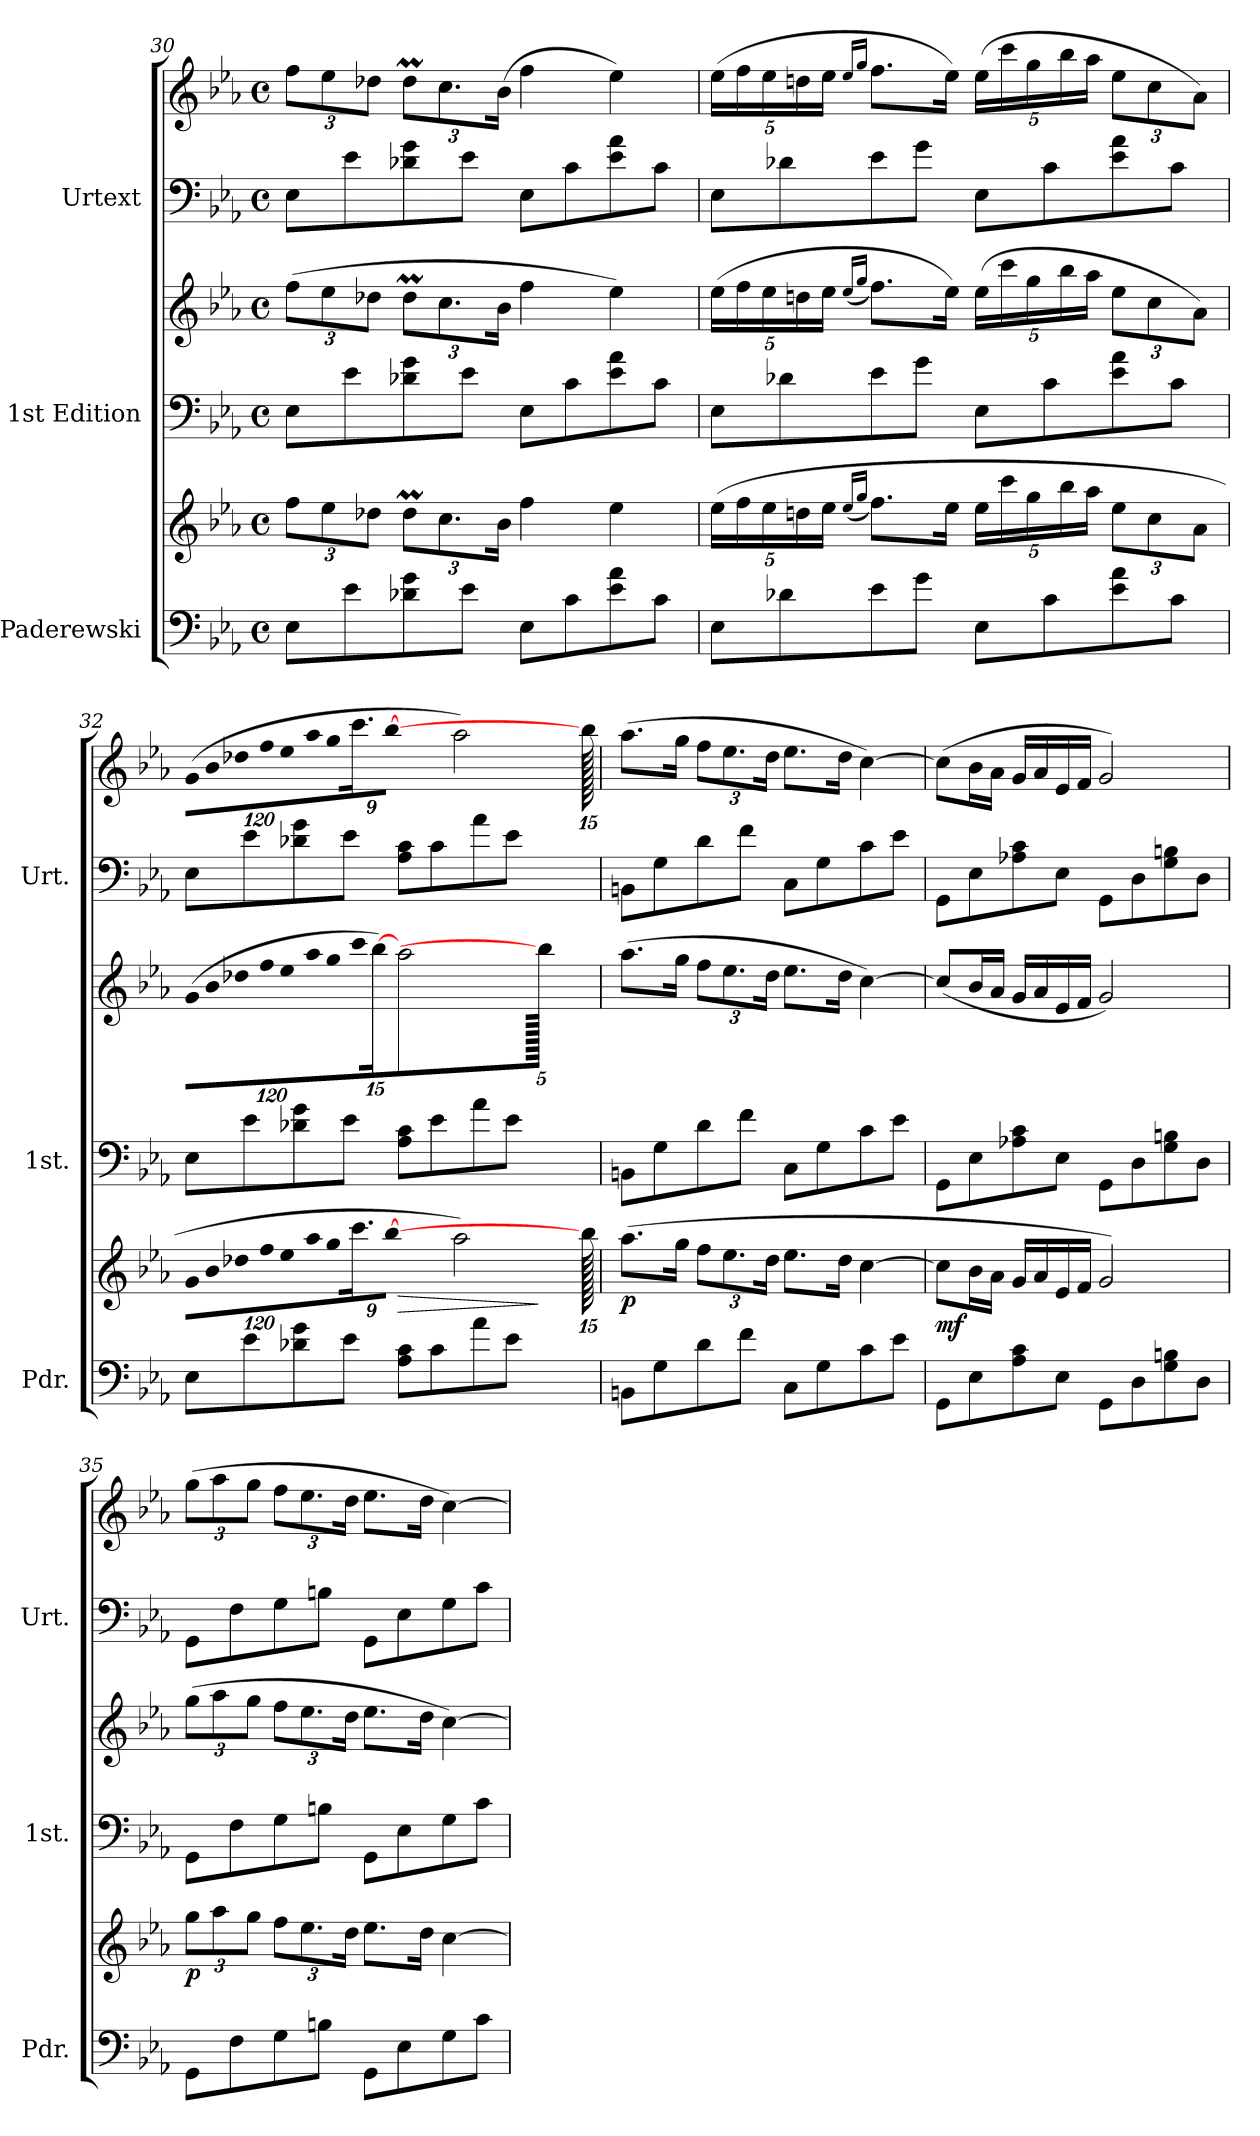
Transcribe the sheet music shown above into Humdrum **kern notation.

**kern	**kern	**dynam	**kern	**kern	**kern	**kern
*part3	*part3	*part3	*part2	*part2	*part1	*part1
*staff6	*staff5	*staff5/6	*staff4	*staff3	*staff2	*staff1
*I"Paderewski	*	*	*I"1st Edition	*	*I"Urtext	*
*I'Pdr.	*	*	*I'1st.	*	*I'Urt.	*
*clefF4	*clefG2	*	*clefF4	*clefG2	*clefF4	*clefG2
*k[b-e-a-]	*k[b-e-a-]	*	*k[b-e-a-]	*k[b-e-a-]	*k[b-e-a-]	*k[b-e-a-]
*M4/4	*M4/4	*	*M4/4	*M4/4	*M4/4	*M4/4
*met(c)	*met(c)	*	*met(c)	*met(c)	*met(c)	*met(c)
*	*Xbrackettup	*	*	*Xbrackettup	*	*Xbrackettup
=30	=30	=30	=30	=30	=30	=30
8E-\L	12ff\L	.	8E-\L	(12ff\L	8E-\L	12ff\L
.	12ee-\	.	.	12ee-\	.	12ee-\
8e-\	.	.	8e-\	.	8e-\	.
.	12dd-X\J	.	.	12dd-X\J	.	12dd-X\J
8d-X\ 8g\	12dd-M\L	.	8d-X\ 8g\	12dd-M\L	8d-X\ 8g\	12dd-M\L
.	12.cc\	.	.	12.cc\	.	12.cc\
8e-\J	.	.	8e-\J	.	8e-\J	.
.	24b-\Jk	.	.	24b-\Jk	.	(24b-\Jk
8E-\L	4ff\	.	8E-\L	4ff\	8E-\L	4ff\
8c\	.	.	8c\	.	8c\	.
8e-\ 8a-\	4ee-\	.	8e-\ 8a-\	4ee-\)	8e-\ 8a-\	4ee-\)
8c\J	.	.	8c\J	.	8c\J	.
!!LO:LB:g=z
=31	=31	=31	=31	=31	=31	=31
8E-\L	(20ee-\LL	.	8E-\L	(20ee-\LL	8E-\L	(20ee-\LL
.	20ff\	.	.	20ff\	.	20ff\
.	20ee-\	.	.	20ee-\	.	20ee-\
8d-X\	.	.	8d-X\	.	8d-X\	.
.	20ddn\	.	.	20ddn\	.	20ddn\
.	20ee-\JJ	.	.	20ee-\JJ	.	20ee-\JJ
.	(16qee-/LL	.	.	(16qee-/LL	.	16qee-/LL
.	16qgg/JJ	.	.	16qgg/JJ	.	16qgg/JJ
8e-\	8.ff\L)	.	8e-\	8.ff\L)	8e-\	8.ff\L
8g\J	.	.	8g\J	.	8g\J	.
.	16ee-\Jk	.	.	16ee-\Jk)	.	16ee-\Jk)
8E-\L	20ee-\LL	.	8E-\L	(20ee-\LL	8E-\L	(20ee-\LL
.	20ccc\	.	.	20ccc\	.	20ccc\
.	20gg\	.	.	20gg\	.	20gg\
8c\	.	.	8c\	.	8c\	.
.	20bb-\	.	.	20bb-\	.	20bb-\
.	20aa-\JJ	.	.	20aa-\JJ	.	20aa-\JJ
8e-\ 8a-\	12ee-\L	.	8e-\ 8a-\	12ee-\L	8e-\ 8a-\	12ee-\L
.	12cc\	.	.	12cc\	.	12cc\
8c\J	.	.	8c\J	.	8c\J	.
.	12a-\J	.	.	12a-\J)	.	12a-\J)
=32	=32	=32	=32	=32	=32	=32
!	!LO:N:vis=16	!	!	!LO:N:vis=16	!	!LO:N:vis=16
8E-\L	1920%107g\LL	.	8E-\L	(1920%107g\LL	8E-\L	(1920%107g\LL
!	!LO:N:vis=16	!	!	!LO:N:vis=16	!	!LO:N:vis=16
.	1920%107b-\	.	.	1920%107b-\	.	1920%107b-\
!	!LO:N:vis=16	!	!	!LO:N:vis=16	!	!LO:N:vis=16
.	1920%107dd-X\	.	.	1920%107dd-X\	.	1920%107dd-X\
8e-\	.	.	8e-\	.	8e-\	.
!	!LO:N:vis=16	!	!	!LO:N:vis=16	!	!LO:N:vis=16
.	1920%107ff\	.	.	1920%107ff\	.	1920%107ff\
!	!LO:N:vis=16	!	!	!LO:N:vis=16	!	!LO:N:vis=16
.	1920%107ee-\	.	.	1920%107ee-\	.	1920%107ee-\
8d-X\ 8g\	.	.	8d-X\ 8g\	.	8d-X\ 8g\	.
!	!LO:N:vis=16	!	!	!LO:N:vis=16	!	!LO:N:vis=16
.	1920%107aa-\	.	.	1920%107aa-\	.	1920%107aa-\
!	!LO:N:vis=16	!	!	!LO:N:vis=16	!	!LO:N:vis=16
.	1920%107gg\	.	.	1920%107gg\	.	1920%107gg\
8e-\J	.	.	8e-\J	.	8e-\J	.
!	!	!	!	!LO:N:vis=16	!	!
.	18.ccc\	.	.	1920%107ccci\	.	18.ccc\
.	.	.	.	[240%13bb-i\JJ)	.	.
.	[640%17bb-\JJk	.	.	.	.	[640%17bb-\JJk
!	!	!LO:HP:b	!	!	!	!
8A-\ 8c\L	2aa-\)	>	8A-\ 8c\L	2aa-\	8A-\ 8c\L	2aa-\)
8c\	.	.	8e-i\	.	8c\	.
8a-\	.	.	8a-\	.	8a-\	.
8e-\J	.	.	8e-\J	.	8e-\J	.
640ryy	960bb-\]	]	640ryy	640bb-i\JJ]	640ryy	960bb-\]
.	1920ryy	.	.	.	.	1920ryy
!!LO:PB:g=z
=33	=33	=33	=33	=33	=33	=33
!	!	!LO:DY:b	!	!	!	!
8BBn\L	(8.aa-\L	p	8BBn\L	(8.aa-\L	8BBn\L	(8.aa-\L
8G\	.	.	8G\	.	8G\	.
.	16gg\Jk	.	.	16gg\Jk	.	16gg\Jk
8d\	12ff\L	.	8d\	12ff\L	8d\	12ff\L
.	12.ee-\	.	.	12.ee-\	.	12.ee-\
8f\J	.	.	8f\J	.	8f\J	.
.	24dd\Jk	.	.	24dd\Jk	.	24dd\Jk
8C\L	8.ee-\L	.	8C\L	8.ee-\L	8C\L	8.ee-\L
8G\	.	.	8G\	.	8G\	.
.	16dd\Jk	.	.	16dd\Jk	.	16dd\Jk
8c\	[4cc\	.	8c\	[4cc\)	8c\	[4cc\)
8e-\J	.	.	8e-\J	.	8e-\J	.
=34	=34	=34	=34	=34	=34	=34
!	!	!LO:DY:b	!	!	!	!
8GG\L	8cc\L]	mf	8GG\L	(8cc/L]	8GG\L	(8cc\L]
8E-\	16b-\L	.	8E-\	16b-/L	8E-\	16b-\L
.	16a-\JJ	.	.	16a-/JJ	.	16a-\JJ
8A-\ 8c\	16g/LL	.	8A-X\ 8c\	16g/LL	8A-X\ 8c\	16g/LL
.	16a-/	.	.	16a-/	.	16a-/
8E-\J	16e-/	.	8E-\J	16e-/	8E-\J	16e-/
.	16f/JJ	.	.	16f/JJ	.	16f/JJ
8GG\L	2g/)	.	8GG\L	2g/)	8GG\L	2g/)
8D\	.	.	8D\	.	8D\	.
8G\ 8Bn\	.	.	8G\ 8Bn\	.	8G\ 8Bn\	.
8D\J	.	.	8D\J	.	8D\J	.
=35	=35	=35	=35	=35	=35	=35
!	!	!LO:DY:b	!	!	!	!
8GG\L	12gg\L	p	8GG\L	(12gg\L	8GG\L	(12gg\L
.	12aa-\	.	.	12aa-\	.	12aa-\
8F\	.	.	8F\	.	8F\	.
.	12gg\J	.	.	12gg\J	.	12gg\J
8G\	12ff\L	.	8G\	12ff\L	8G\	12ff\L
.	12.ee-\	.	.	12.ee-\	.	12.ee-\
8Bn\J	.	.	8Bn\J	.	8Bn\J	.
.	24dd\Jk	.	.	24dd\Jk	.	24dd\Jk
8GG\L	8.ee-\L	.	8GG\L	8.ee-\L	8GG\L	8.ee-\L
8E-\	.	.	8E-\	.	8E-\	.
.	16dd\Jk	.	.	16dd\Jk	.	16dd\Jk
8G\	[4cc\	.	8G\	[4cc\)	8G\	[4cc\)
8c\J	.	.	8c\J	.	8c\J	.
=	=	=	=	=	=	=
*-	*-	*-	*-	*-	*-	*-
